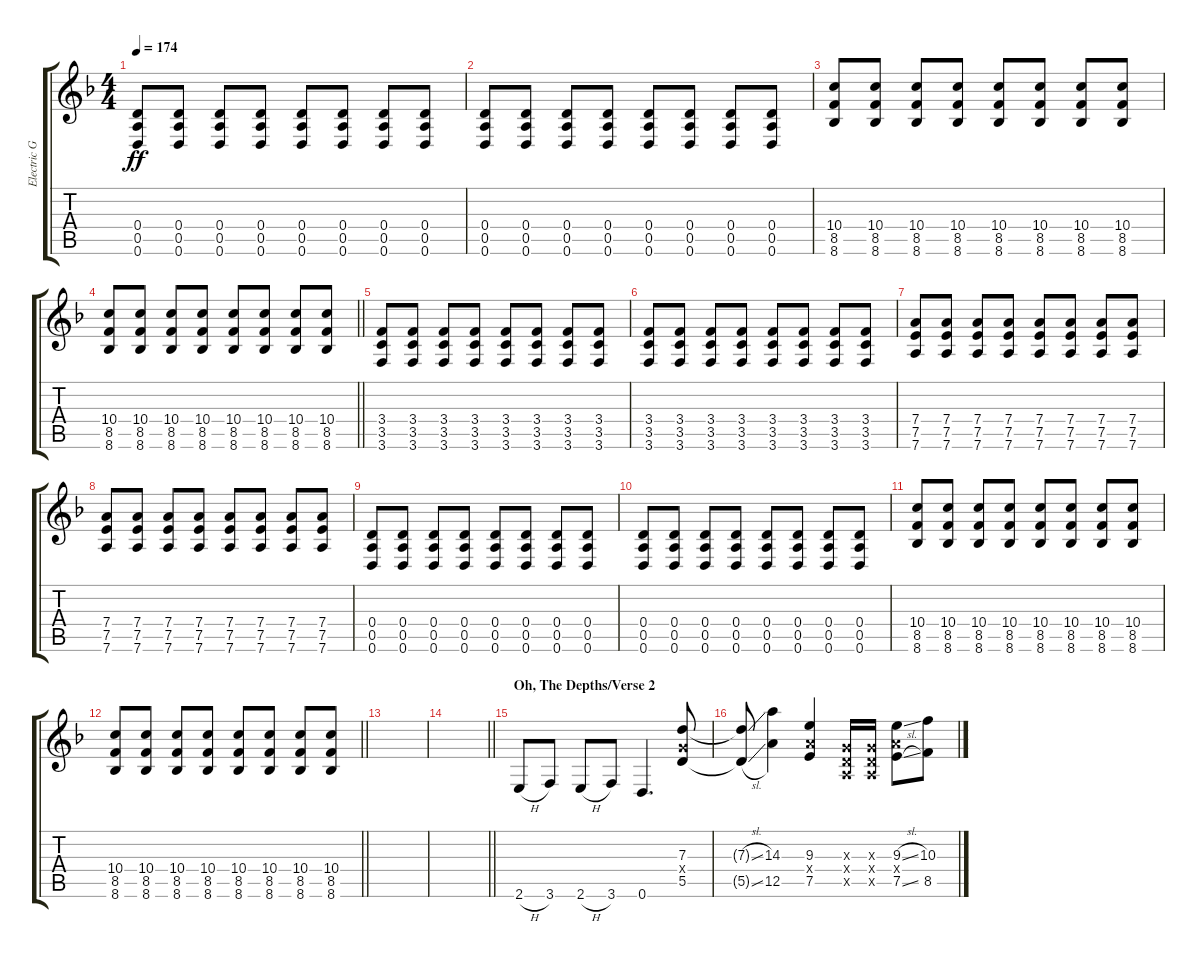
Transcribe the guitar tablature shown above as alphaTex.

\track ("Electric Guitar 2" "Electric G") {instrument overdrivenguitar}
\staff {score tabs}
\tuning (E4 B3 G3 D3 A2 D2) {hide}
\ts (4 4)
\tempo 174
\clef g2
\ks dminor
(0.4 0.5 0.6).8{dy ff} (0.4 0.5 0.6).8 (0.4 0.5 0.6).8 (0.4 0.5 0.6).8 (0.4 0.5 0.6).8 (0.4 0.5 0.6).8 (0.4 0.5 0.6).8 (0.4 0.5 0.6).8 |
(0.4 0.5 0.6).8 (0.4 0.5 0.6).8 (0.4 0.5 0.6).8 (0.4 0.5 0.6).8 (0.4 0.5 0.6).8 (0.4 0.5 0.6).8 (0.4 0.5 0.6).8 (0.4 0.5 0.6).8 |
(10.4 8.5 8.6).8 (10.4 8.5 8.6).8 (10.4 8.5 8.6).8 (10.4 8.5 8.6).8 (10.4 8.5 8.6).8 (10.4 8.5 8.6).8 (10.4 8.5 8.6).8 (10.4 8.5 8.6).8 |
\barLineRight lightlight
(10.4 8.5 8.6).8 (10.4 8.5 8.6).8 (10.4 8.5 8.6).8 (10.4 8.5 8.6).8 (10.4 8.5 8.6).8 (10.4 8.5 8.6).8 (10.4 8.5 8.6).8 (10.4 8.5 8.6).8 |
(3.4 3.5 3.6).8 (3.4 3.5 3.6).8 (3.4 3.5 3.6).8 (3.4 3.5 3.6).8 (3.4 3.5 3.6).8 (3.4 3.5 3.6).8 (3.4 3.5 3.6).8 (3.4 3.5 3.6).8 |
(3.4 3.5 3.6).8 (3.4 3.5 3.6).8 (3.4 3.5 3.6).8 (3.4 3.5 3.6).8 (3.4 3.5 3.6).8 (3.4 3.5 3.6).8 (3.4 3.5 3.6).8 (3.4 3.5 3.6).8 |
(7.4 7.5 7.6).8 (7.4 7.5 7.6).8 (7.4 7.5 7.6).8 (7.4 7.5 7.6).8 (7.4 7.5 7.6).8 (7.4 7.5 7.6).8 (7.4 7.5 7.6).8 (7.4 7.5 7.6).8 |
(7.4 7.5 7.6).8 (7.4 7.5 7.6).8 (7.4 7.5 7.6).8 (7.4 7.5 7.6).8 (7.4 7.5 7.6).8 (7.4 7.5 7.6).8 (7.4 7.5 7.6).8 (7.4 7.5 7.6).8 |
(0.4 0.5 0.6).8 (0.4 0.5 0.6).8 (0.4 0.5 0.6).8 (0.4 0.5 0.6).8 (0.4 0.5 0.6).8 (0.4 0.5 0.6).8 (0.4 0.5 0.6).8 (0.4 0.5 0.6).8 |
(0.4 0.5 0.6).8 (0.4 0.5 0.6).8 (0.4 0.5 0.6).8 (0.4 0.5 0.6).8 (0.4 0.5 0.6).8 (0.4 0.5 0.6).8 (0.4 0.5 0.6).8 (0.4 0.5 0.6).8 |
(10.4 8.5 8.6).8 (10.4 8.5 8.6).8 (10.4 8.5 8.6).8 (10.4 8.5 8.6).8 (10.4 8.5 8.6).8 (10.4 8.5 8.6).8 (10.4 8.5 8.6).8 (10.4 8.5 8.6).8 |
\barLineRight lightlight
(10.4 8.5 8.6).8 (10.4 8.5 8.6).8 (10.4 8.5 8.6).8 (10.4 8.5 8.6).8 (10.4 8.5 8.6).8 (10.4 8.5 8.6).8 (10.4 8.5 8.6).8 (10.4 8.5 8.6).8 |
\section ("" "")
|
\barLineRight lightlight
|
\section ("" "Oh, The Depths/Verse 2")
2.6{h}.8 3.6.8 2.6{h}.8 3.6.8 0.6.4{d} (7.3 5.4{x} 5.5).8 |
(7.3{sl t} 5.5{sl t}).8 (14.3 12.5).4 (9.3 7.4{x} 7.5).4 (0.3{x} 0.4{x} 0.5{x}).16 (0.3{x} 0.4{x} 0.5{x}).16 (9.3{sl} 7.4{x} 7.5{sl}).8 (10.3 8.5).8
